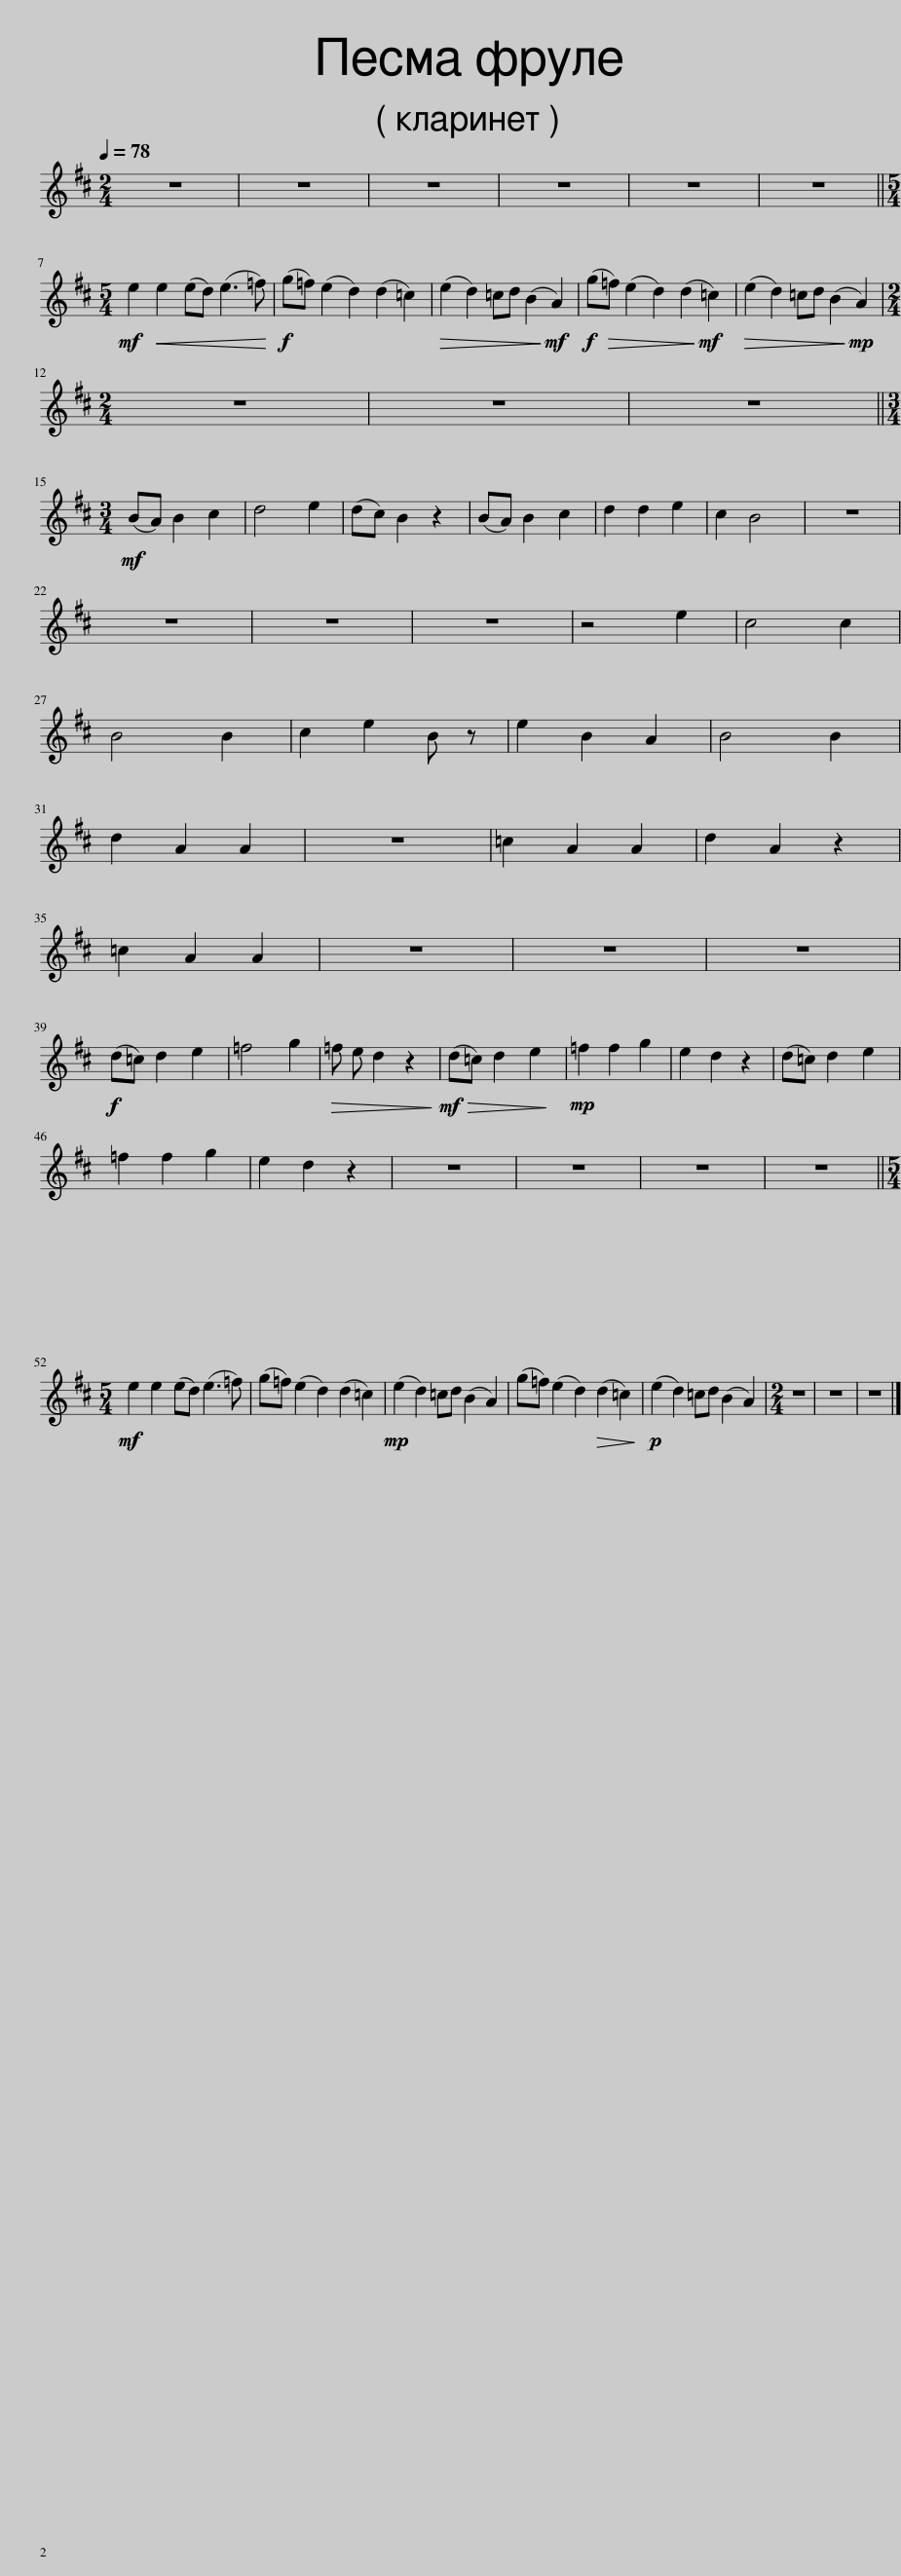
X:1
L:1/8
Q:1/4=78
M:2/4
I:linebreak $
K:none
V:1 treble transpose=-2
V:1
[K:D] z4 | z4 | z4 | z4 | z4 | %5
 z4 ||$[M:5/4]!mf! e2!<(! e2 (ed) (e3 =f)!<)! |!f! (g=f) (e2 d2) (d2 =c2) |!>(! (e2 d2) =cd (B2!>)!!mf! A2) |!f! (g!>(!=f) (e2 d2) (d2!>)!!mf! =c2) | %10
!>(! (e2 d2) =cd (B2!>)!!mp! A2) |$[M:2/4] z4 | z4 | z4 ||$[M:3/4]!mf! (BA) B2 c2 | %15
 d4 e2 | (dc) B2 z2 | (BA) B2 c2 | d2 d2 e2 | c2 B4 | %20
 z6 |$ z6 | z6 | z6 | z4 e2 | %25
 c4 c2 |$ B4 B2 | c2 e2 B z | e2 B2 A2 | B4 B2 |$ %30
 d2 A2 A2 | z6 | =c2 A2 A2 | d2 A2 z2 |$ =c2 A2 A2 | %35
 z6 | z6 | z6 |$!f! (d=c) d2 e2 | =f4 g2 | %40
!>(! =f e d2 z2!>)! |!mf!!>(! (d=c) d2 e2 |!mp! =f2!>)! f2 g2 | e2 d2 z2 | (d=c) d2 e2 |$ %45
 =f2 f2 g2 | e2 d2 z2 | z6 | z6 | z6 | %50
 z6 ||$[M:5/4]!mf! e2 e2 (ed) (e3 =f) | (g=f) (e2 d2) (d2 =c2) |!mp! (e2 d2) =cd (B2 A2) | (g=f) (e2 d2)!>(! (d2 =c2)!>)! | %55
!p! (e2 d2) =cd (B2 A2) |[M:2/4] z4 | z4 | z4 |] %59
